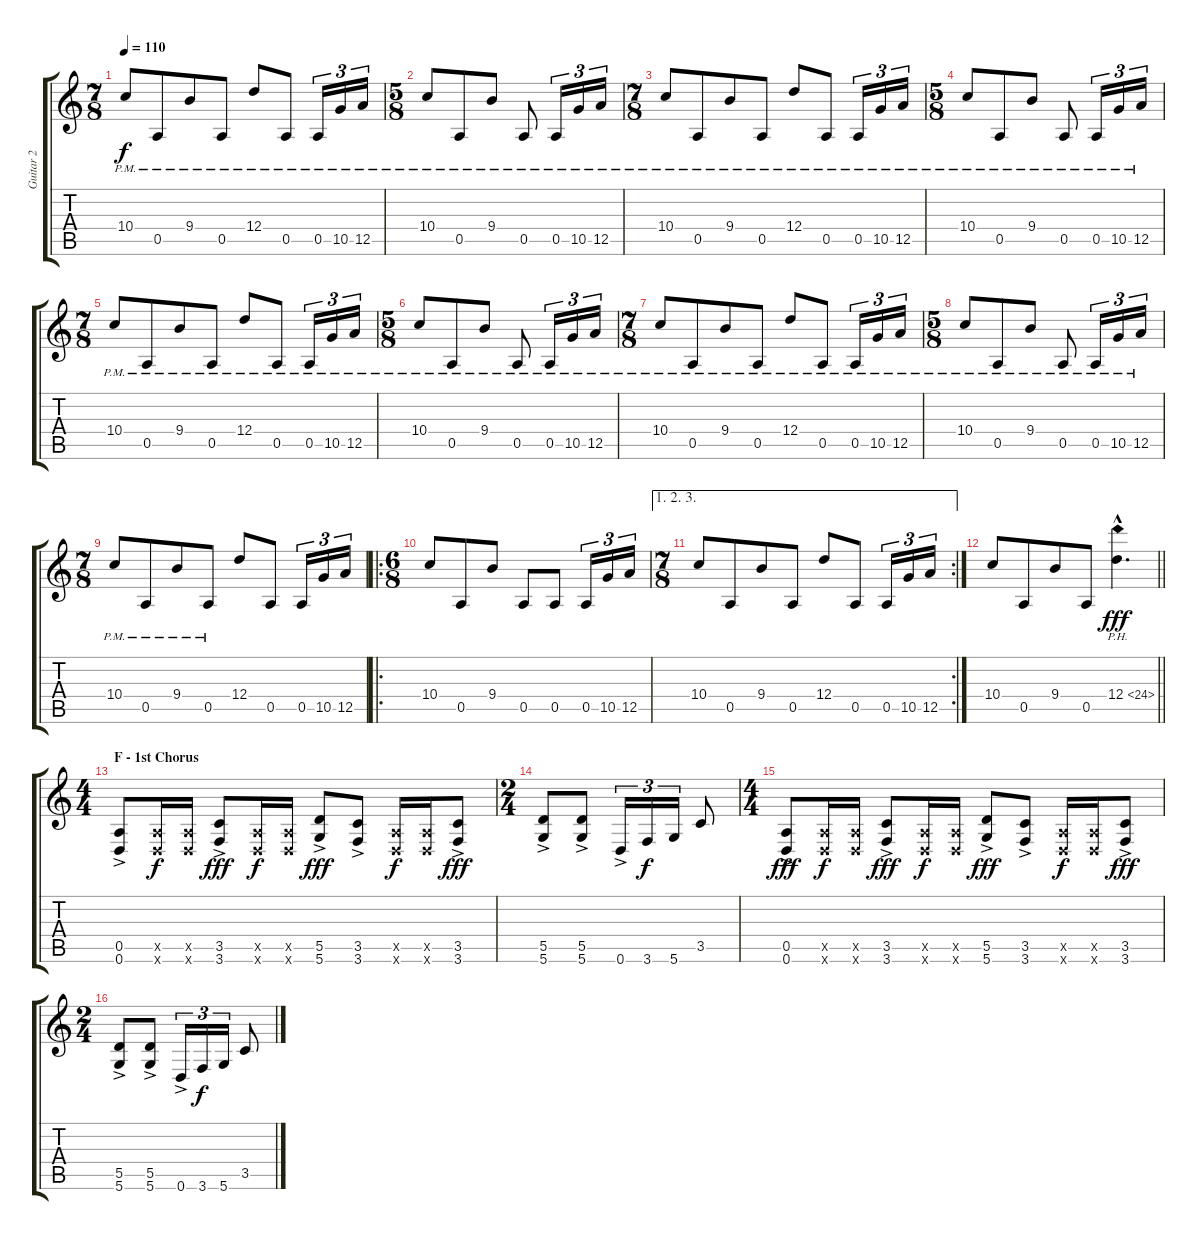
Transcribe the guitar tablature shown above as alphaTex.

\track ("Guitar 2" "Guitar 2") {instrument distortionguitar}
\staff {score tabs}
\tuning (E4 B3 G3 D3 A2 D2) {hide}
\ts (7 8)
\tempo 110
\clef g2
\ks c
10.4{pm}.8{dy f} 0.5{pm}.8 9.4{pm}.8 0.5{pm}.8 12.4{pm}.8 0.5{pm}.8 0.5{pm}.16{tu (3 2)} 10.5{pm}.16{tu (3 2)} 12.5{pm}.16{tu (3 2)} |
\ts (5 8)
10.4{pm}.8 0.5{pm}.8 9.4{pm}.8 0.5{pm}.8 0.5{pm}.16{tu (3 2)} 10.5{pm}.16{tu (3 2)} 12.5{pm}.16{tu (3 2)} |
\ts (7 8)
10.4{pm}.8 0.5{pm}.8 9.4{pm}.8 0.5{pm}.8 12.4{pm}.8 0.5{pm}.8 0.5{pm}.16{tu (3 2)} 10.5{pm}.16{tu (3 2)} 12.5{pm}.16{tu (3 2)} |
\ts (5 8)
10.4{pm}.8 0.5{pm}.8 9.4{pm}.8 0.5{pm}.8 0.5{pm}.16{tu (3 2)} 10.5{pm}.16{tu (3 2)} 12.5{pm}.16{tu (3 2)} |
\ts (7 8)
10.4{pm}.8 0.5{pm}.8 9.4{pm}.8 0.5{pm}.8 12.4{pm}.8 0.5{pm}.8 0.5{pm}.16{tu (3 2)} 10.5{pm}.16{tu (3 2)} 12.5{pm}.16{tu (3 2)} |
\ts (5 8)
10.4{pm}.8 0.5{pm}.8 9.4{pm}.8 0.5{pm}.8 0.5{pm}.16{tu (3 2)} 10.5{pm}.16{tu (3 2)} 12.5{pm}.16{tu (3 2)} |
\ts (7 8)
10.4{pm}.8 0.5{pm}.8 9.4{pm}.8 0.5{pm}.8 12.4{pm}.8 0.5{pm}.8 0.5{pm}.16{tu (3 2)} 10.5{pm}.16{tu (3 2)} 12.5{pm}.16{tu (3 2)} |
\ts (5 8)
10.4{pm}.8 0.5{pm}.8 9.4{pm}.8 0.5{pm}.8 0.5{pm}.16{tu (3 2)} 10.5{pm}.16{tu (3 2)} 12.5{pm}.16{tu (3 2)} |
\ts (7 8)
10.4{pm}.8 0.5{pm}.8 9.4{pm}.8 0.5{pm}.8 12.4.8 0.5.8 0.5.16{tu (3 2)} 10.5.16{tu (3 2)} 12.5.16{tu (3 2)} |
\ro
\ts (6 8)
10.4.8 0.5.8 9.4.8 0.5.8 0.5.8 0.5.16{tu (3 2)} 10.5.16{tu (3 2)} 12.5.16{tu (3 2)} |
\ae (1 2 3)
\rc 2
\ts (7 8)
10.4.8 0.5.8 9.4.8 0.5.8 12.4.8 0.5.8 0.5.16{tu (3 2)} 10.5.16{tu (3 2)} 12.5.16{tu (3 2)} |
\barLineRight lightlight
10.4.8 0.5.8 9.4.8 0.5.8 12.4{ph 12 hac}.4{d dy fff} |
\ts (4 4)
\section ("" "F - 1st Chorus")
(0.5{ac} 0.6{ac}).8 (0.5{x} 0.6{x}).16{dy f} (0.5{x} 0.6{x}).16 (3.5{ac} 3.6{ac}).8{dy fff} (0.5{x} 0.6{x}).16{dy f} (0.5{x} 0.6{x}).16 (5.5{ac} 5.6{ac}).8{dy fff} (3.5{ac} 3.6{ac}).8 (0.5{x} 0.6{x}).16{dy f} (0.5{x} 0.6{x}).16 (3.5{ac} 3.6{ac}).8{dy fff} |
\ts (2 4)
(5.5{ac} 5.6{ac}).8 (5.5{ac} 5.6{ac}).8 0.6{ac}.16{tu (3 2)} 3.6.16{tu (3 2) dy f} 5.6.16{tu (3 2)} 3.5.8 |
\ts (4 4)
(0.5{ac} 0.6{ac}).8{dy fff} (0.5{x} 0.6{x}).16{dy f} (0.5{x} 0.6{x}).16 (3.5{ac} 3.6{ac}).8{dy fff} (0.5{x} 0.6{x}).16{dy f} (0.5{x} 0.6{x}).16 (5.5{ac} 5.6{ac}).8{dy fff} (3.5{ac} 3.6{ac}).8 (0.5{x} 0.6{x}).16{dy f} (0.5{x} 0.6{x}).16 (3.5{ac} 3.6{ac}).8{dy fff} |
\ts (2 4)
(5.5{ac} 5.6{ac}).8 (5.5{ac} 5.6{ac}).8 0.6{ac}.16{tu (3 2)} 3.6.16{tu (3 2) dy f} 5.6.16{tu (3 2)} 3.5.8
